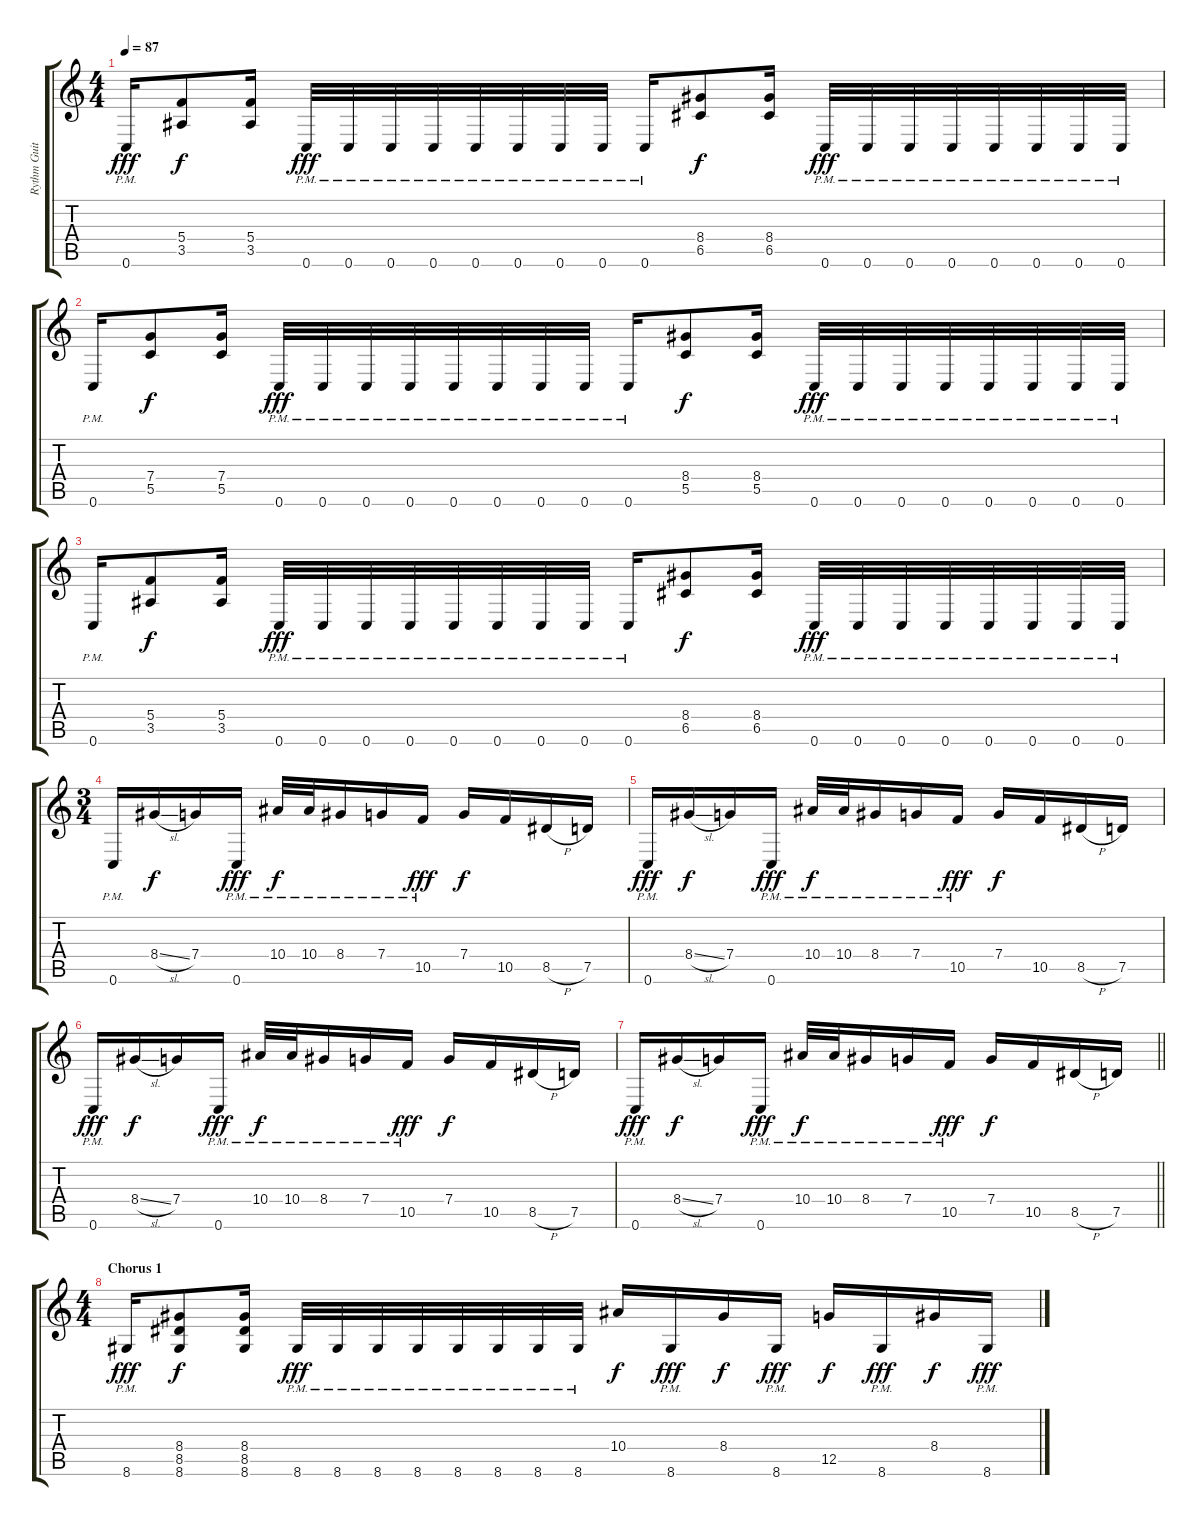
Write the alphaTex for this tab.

\track ("Rythm Guitar 1" "Rythm Guit") {instrument distortionguitar}
\staff {score tabs}
\tuning (D4 A3 F3 C3 G2 C2) {hide}
\ts (4 4)
\tempo 87
\clef g2
\ks c
0.6{pm}.16{dy fff} (5.4 3.5).8{dy f} (5.4 3.5).16 0.6{pm}.32{dy fff} 0.6{pm}.32 0.6{pm}.32 0.6{pm}.32 0.6{pm}.32 0.6{pm}.32 0.6{pm}.32 0.6{pm}.32 0.6{pm}.16 (8.4 6.5).8{dy f} (8.4 6.5).16 0.6{pm}.32{dy fff} 0.6{pm}.32 0.6{pm}.32 0.6{pm}.32 0.6{pm}.32 0.6{pm}.32 0.6{pm}.32 0.6{pm}.32 |
0.6{pm}.16 (7.4 5.5).8{dy f} (7.4 5.5).16 0.6{pm}.32{dy fff} 0.6{pm}.32 0.6{pm}.32 0.6{pm}.32 0.6{pm}.32 0.6{pm}.32 0.6{pm}.32 0.6{pm}.32 0.6{pm}.16 (8.4 5.5).8{dy f} (8.4 5.5).16 0.6{pm}.32{dy fff} 0.6{pm}.32 0.6{pm}.32 0.6{pm}.32 0.6{pm}.32 0.6{pm}.32 0.6{pm}.32 0.6{pm}.32 |
0.6{pm}.16 (5.4 3.5).8{dy f} (5.4 3.5).16 0.6{pm}.32{dy fff} 0.6{pm}.32 0.6{pm}.32 0.6{pm}.32 0.6{pm}.32 0.6{pm}.32 0.6{pm}.32 0.6{pm}.32 0.6{pm}.16 (8.4 6.5).8{dy f} (8.4 6.5).16 0.6{pm}.32{dy fff} 0.6{pm}.32 0.6{pm}.32 0.6{pm}.32 0.6{pm}.32 0.6{pm}.32 0.6{pm}.32 0.6{pm}.32 |
\ts (3 4)
0.6{pm}.16 8.4{sl}.16{dy f} 7.4.16 0.6{pm}.16{dy fff} 10.4{pm}.32{dy f} 10.4{pm}.32 8.4{pm}.16 7.4{pm}.16 10.5{pm}.16{dy fff} 7.4.16{dy f} 10.5.16 8.5{h}.16 7.5.16 |
0.6{pm}.16{dy fff} 8.4{sl}.16{dy f} 7.4.16 0.6{pm}.16{dy fff} 10.4{pm}.32{dy f} 10.4{pm}.32 8.4{pm}.16 7.4{pm}.16 10.5{pm}.16{dy fff} 7.4.16{dy f} 10.5.16 8.5{h}.16 7.5.16 |
0.6{pm}.16{dy fff} 8.4{sl}.16{dy f} 7.4.16 0.6{pm}.16{dy fff} 10.4{pm}.32{dy f} 10.4{pm}.32 8.4{pm}.16 7.4{pm}.16 10.5{pm}.16{dy fff} 7.4.16{dy f} 10.5.16 8.5{h}.16 7.5.16 |
\barLineRight lightlight
0.6{pm}.16{dy fff} 8.4{sl}.16{dy f} 7.4.16 0.6{pm}.16{dy fff} 10.4{pm}.32{dy f} 10.4{pm}.32 8.4{pm}.16 7.4{pm}.16 10.5{pm}.16{dy fff} 7.4.16{dy f} 10.5.16 8.5{h}.16 7.5.16 |
\ts (4 4)
\section ("" "Chorus 1")
8.6{pm}.16{dy fff} (8.4 8.5 8.6).8{dy f} (8.4 8.5 8.6).16 8.6{pm}.32{dy fff} 8.6{pm}.32 8.6{pm}.32 8.6{pm}.32 8.6{pm}.32 8.6{pm}.32 8.6{pm}.32 8.6{pm}.32 10.4.16{dy f} 8.6{pm}.16{dy fff} 8.4.16{dy f} 8.6{pm}.16{dy fff} 12.5.16{dy f} 8.6{pm}.16{dy fff} 8.4.16{dy f} 8.6{pm}.16{dy fff}
